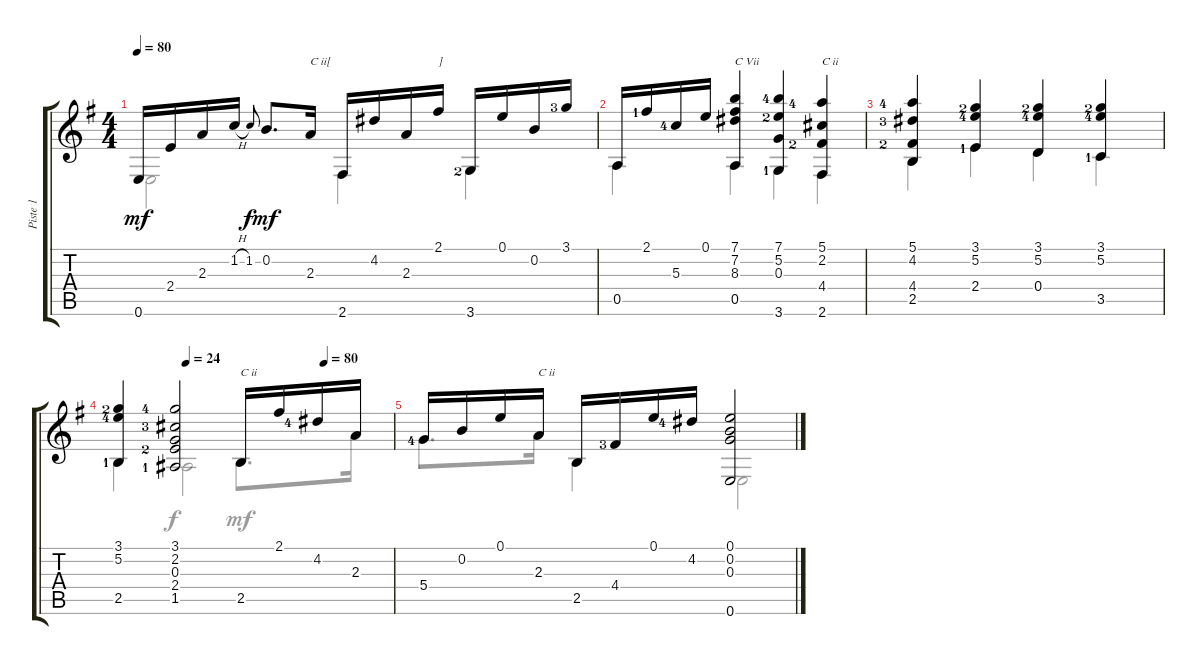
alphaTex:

\track ("Piste 1" "Piste 1") {instrument acousticguitarnylon}
\staff {score tabs}
\tuning (E4 B3 G3 D3 A2 E2) {hide}
\voice
\ts (4 4)
\tempo 80
\clef g2
\ks g
0.6.16{dy mf} 2.4.16 2.3.16 1.2{h}.16 1.2.8{gr onbeat dy f} 0.2.8{d dy mf} 2.3.16{txt "C ii["} 2.6.16{volume 16} 4.2.16 2.3.16 2.1.16{txt "]"} 3.6{lf 3}.16 0.1.16 0.2.16 3.1{lf 4}.16 |
0.5.16 2.1{lf 2}.16 5.3{lf 5}.16 0.1.16 (7.1 7.2 8.3 0.5).4{txt "C Vii"} (7.1{lf 5} 5.2{lf 3} 0.3 3.6{lf 2}).4 (5.1{lf 5} 2.2 4.4{lf 3} 2.6).4{txt "C ii"} |
(5.1{lf 5} 4.2{lf 4} 4.4{lf 3} 2.5).4 (3.1{lf 3} 5.2{lf 5} 2.4{lf 2}).4 (3.1{lf 3} 5.2{lf 5} 0.4).4 (3.1{lf 3} 5.2{lf 5} 3.5{lf 2}).4 |
\tempo (24 0.25)
\tempo (80 0.75)
(3.1{lf 3} 5.2{lf 5} 2.5{lf 2}).4 (3.1{lf 5} 2.2{lf 4} 0.3 2.4{lf 3} 1.5{lf 2}).2{volume 6} 2.5.16{txt "C ii" volume 16} 2.1.16 4.2{lf 5}.16 2.3.16 |
5.4{lf 5}.16 0.2.16 0.1.16 2.3.16{txt "C ii"} 2.5.16 4.4{lf 4}.16 0.1.16 4.2{lf 5}.16 (0.1 0.2 0.3 0.6).2 |
\voice
\clef g2
\ottava regular
\simile none
\ks g
0.6.2{dy mf} 2.6.4 3.6.4 |
0.5.4 0.5.4 3.6.4 2.6.4 |
2.5.4 2.4.4 0.4.4 3.5.4 |
2.5.4 1.5.2{dy f} 2.5.8{d dy mf} 2.3.16 |
5.4.8{d} 2.3.16 2.5.4 0.6.2 |
